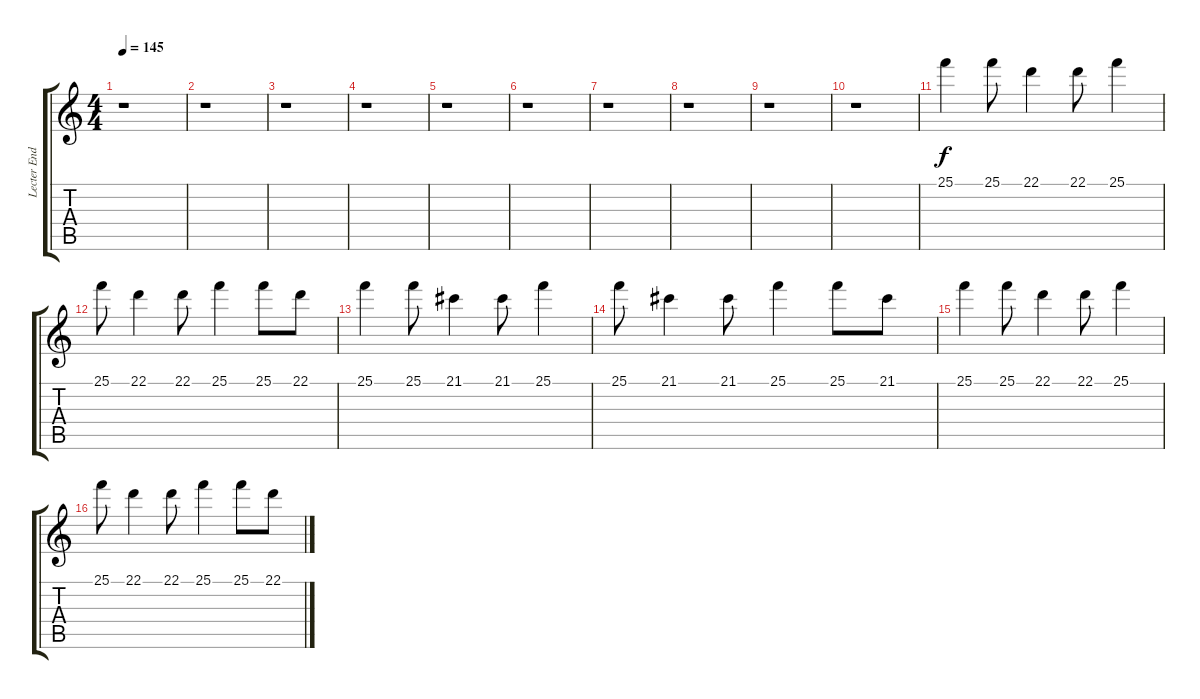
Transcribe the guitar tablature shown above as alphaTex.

\track ("Lecter End" "Lecter End") {instrument stringensemble1}
\staff {score tabs}
\tuning (E4 B3 G3 D3 A2 E2) {hide}
\ts (4 4)
\tempo 145
\clef g2
\ks c
r.1{dy f} |
r.1 |
r.1 |
r.1 |
r.1 |
r.1 |
r.1 |
r.1 |
r.1 |
r.1 |
25.1.4{instrument stringensemble1} 25.1.8 22.1.4 22.1.8 25.1.4 |
25.1.8 22.1.4 22.1.8 25.1.4 25.1.8 22.1.8 |
25.1.4 25.1.8 21.1.4 21.1.8 25.1.4 |
25.1.8 21.1.4 21.1.8 25.1.4 25.1.8 21.1.8 |
25.1.4 25.1.8 22.1.4 22.1.8 25.1.4 |
25.1.8 22.1.4 22.1.8 25.1.4 25.1.8 22.1.8
